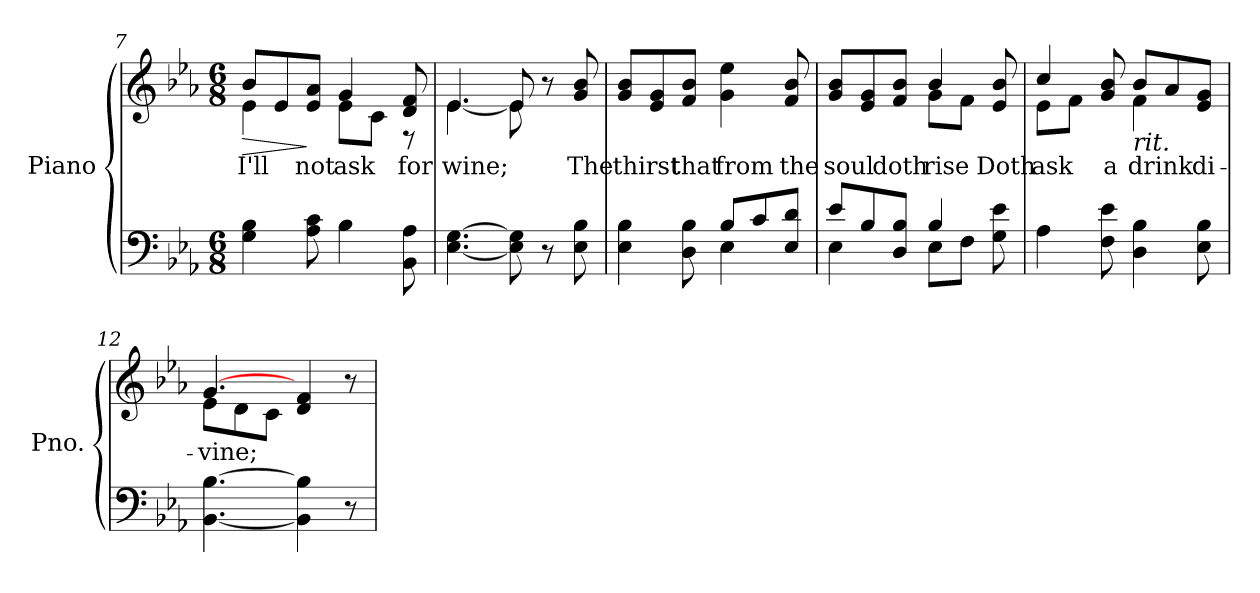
**kern	**kern	**text	**dynam
*part1	*part1	*part1	*part1
*staff2	*staff1	*staff1	*staff1/2
*I"Piano	*	*	*
*I'Pno.	*	*	*
*clefF4	*clefG2	*	*
*k[b-e-a-]	*k[b-e-a-]	*	*
*E-:	*E-:	*	*
*M6/8	*M6/8	*	*
=7	=7	=7	=7
!	!	!LO:LY:b:color=#000000	!LO:HP:b
*	*^	*	*
4Gi\ 4B-i	8b-i/L	4e-i\	I'll	>
.	8e-i/	.	.	.
!	!	!	!LO:LY:b:color=#000000	!
8A-i\ 8ci	8e-i/ 8a-iJ	8ryy	not	]
!	!	!	!LO:LY:b:color=#000000	!
4B-i\	4gi/	8e-i\L	ask	.
.	.	8ci\J	.	.
!	!	!	!LO:LY:b:color=#000000	!
8BB-i\ 8A-i	8di/ 8fi	8r	for	.
=8	=8	=8	=8	=8
!	!	!	!LO:LY:b:color=#000000	!
[4.E-i\ [4.Gi	4.e-i/	[4.e-i\	wine;	.
8E-i\] 8Gi]	8e-i/]	8e-i\	.	.
8r	8ryy	8r	.	.
!	!	!	!LO:LY:b:color=#000000	!
8E-i\ 8B-i	8gi/ 8b-i	8ryy	The	.
*	*v	*v	*	*
!!LO:LB:g=z
=9	=9	=9	=9
*^	*	*	*
*	*	*^	*	*
!	!	!	!	!LO:LY:b:color=#000000	!
*	*	*v	*v	*	*
4E-i\ 4B-i	4.ryy	8gi/ 8b-iL	thirst	.
.	.	8e-i/ 8gi	.	.
!	!	!	!LO:LY:b:color=#000000	!
8Di\ 8B-i	.	8fi/ 8b-iJ	that	.
!	!	!	!LO:LY:b:color=#000000	!
8B-i/L	4E-i\	4gi\ 4ee-i	from	.
8ci/	.	.	.	.
!	!	!	!LO:LY:b:color=#000000	!
8E-i/ 8diJ	8ryy	8fi/ 8b-i	the	.
=10	=10	=10	=10	=10
!	!	!	!LO:LY:b:color=#000000	!
*	*	*^	*	*
8e-i/L	4E-i\	8gi/ 8b-iL	4.ryy	soul	.
8B-i/	.	8e-i/ 8gi	.	.	.
!	!	!	!	!LO:LY:b:color=#000000	!
8Di/ 8B-iJ	8ryy	8fi/ 8b-iJ	.	doth	.
!	!	!	!	!LO:LY:b:color=#000000	!
4B-i/	8E-i\L	4b-i/	8gi\L	rise	.
.	8Fi\J	.	8fi\J	.	.
!	!	!	!	!LO:LY:b:color=#000000	!
8Gi\ 8e-i	8ryy	8e-i/ 8b-i	8ryy	Doth	.
*v	*v	*	*	*	*
=11	=11	=11	=11	=11
*^	*	*	*	*
!	!	!	!	!LO:LY:b:color=#000000	!
*v	*v	*	*	*	*
4A-i\	4cci/	8e-i\L	ask	.
.	.	8fi\J	.	.
!	!	!	!LO:LY:b:color=#000000	!
8Fi\ 8e-i	8gi/ 8b-i	8ryy	a	.
!	!LO:TX:b:i:t=rit.	!	!	!
!	!	!	!LO:LY:b:color=#000000	!
4Di\ 4B-i	8b-i/L	4fi\	drink	.
.	8a-i/	.	.	.
!	!	!	!LO:LY:b:color=#000000	!
8E-i\ 8B-i	8e-i/ 8giJ	8ryy	di-	.
=12	=12	=12	=12	=12
!	!	!	!LO:LY:b:color=#000000	!
[4.BB-i\ [4.B-i	[4.gi/	8e-i\L	-vine;	.
.	.	8di\	.	.
.	.	8ci\J	.	.
4BB-i\] 4B-i]	4di/ 4fi	4.ryy	.	.
8r	8r	.	.	.
*	*v	*v	*	*
=	=	=	=
*-	*-	*-	*-
